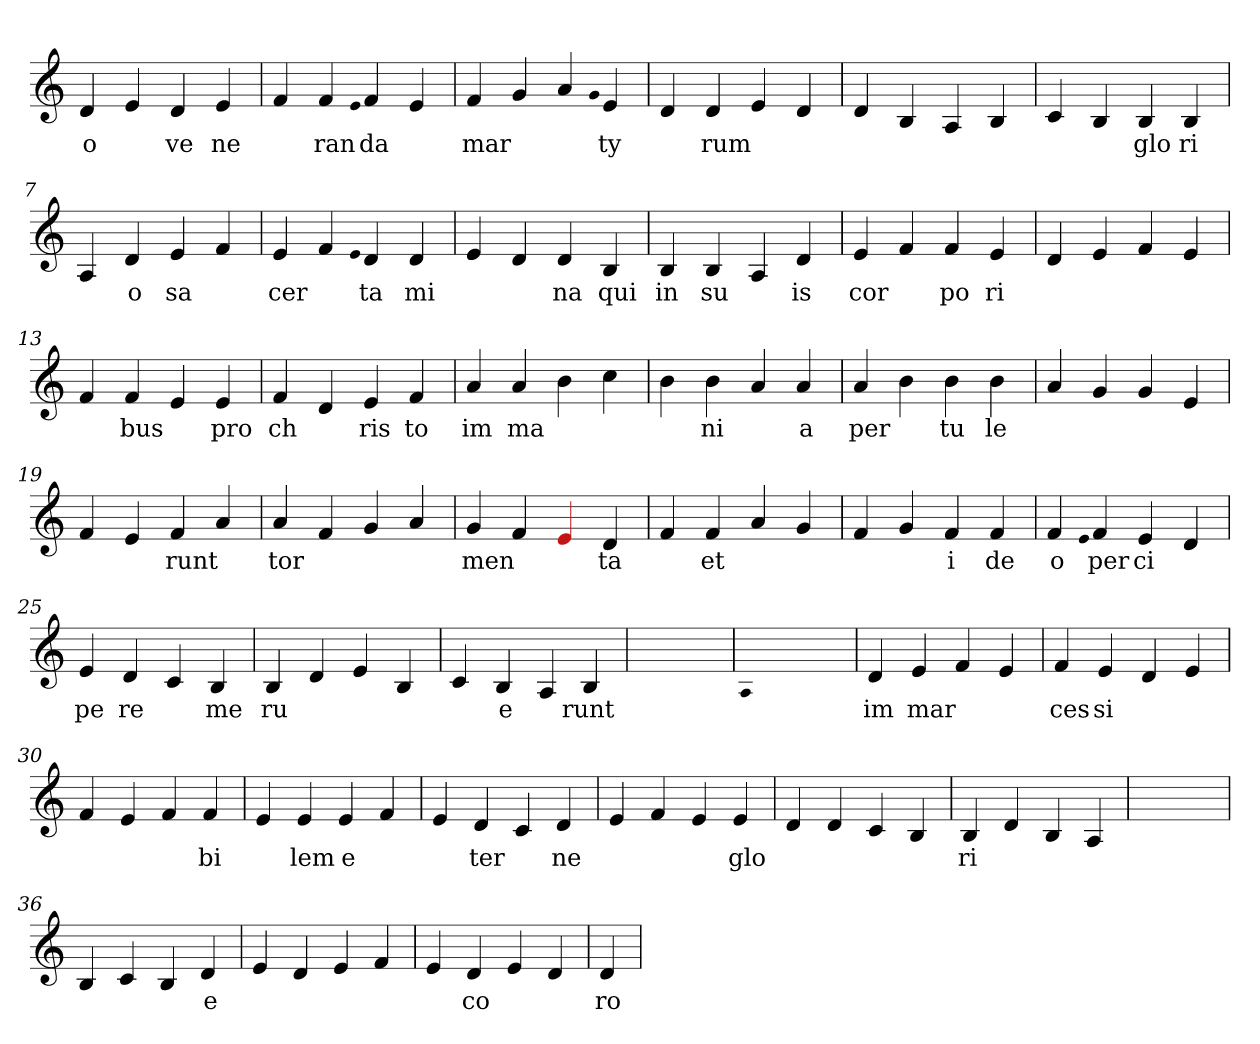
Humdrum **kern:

**kern	**text
*part1	*part1
*staff1	*staff1
*clefG2	*
=1	=1
4d	o
4e	.
4d	ve
4e	ne
=2	=2
4f	.
4f	ran
qqe	.
4f	da
4e	.
=3	=3
4f	mar
4g	.
4a	.
qqg	.
4e	ty
=4	=4
4d	.
4d	rum
4e	.
4d	.
=5	=5
4d	.
4B	.
4A	.
4B	.
=6	=6
4c	.
4B	.
4B	glo
4B	ri
=7	=7
4A	.
4d	o
4e	sa
4f	.
=8	=8
4e	cer
4f	.
qqe	.
4d	ta
4d	mi
=9	=9
4e	.
4d	.
4d	na
4B	qui
=10	=10
4B	in
4B	su
4A	.
4d	is
=11	=11
4e	cor
4f	.
4f	po
4e	ri
=12	=12
4d	.
4e	.
4f	.
4e	.
=13	=13
4f	.
4f	bus
4e	.
4e	pro
=14	=14
4f	ch
4d	.
4e	ris
4f	to
=15	=15
4a	im
4a	ma
4b	.
4cc	.
=16	=16
4b	.
4b	ni
4a	.
4a	a
=17	=17
4a	per
4b	.
4b	tu
4b	le
=18	=18
4a	.
4g	.
4g	.
4e	.
=19	=19
4f	.
4e	.
4f	runt
4a	.
=20	=20
4a	tor
4f	.
4g	.
4a	.
=21	=21
4g	men
4f	.
4Re	.
4d	ta
=22	=22
4f	.
4f	et
4a	.
4g	.
=23	=23
4f	.
4g	.
4f	i
4f	de
=24	=24
4f	o
qqe	.
4f	per
4e	ci
4d	.
=25	=25
4e	pe
4d	re
4c	.
4B	me
=26	=26
4B	ru
4d	.
4e	.
4B	.
=27	=27
4c	.
4B	e
4A	.
4B	runt
=28	=28
1ryy	.
=28	=28
qqA	.
1ryy	.
=28	=28
4d	im
4e	mar
4f	.
4e	.
=29	=29
4f	ces
4e	si
4d	.
4e	.
=30	=30
4f	.
4e	.
4f	.
4f	bi
=31	=31
4e	.
4e	lem
4e	e
4f	.
=32	=32
4e	.
4d	ter
4c	.
4d	ne
=33	=33
4e	.
4f	.
4e	.
4e	glo
=34	=34
4d	.
4d	.
4c	.
4B	.
=35	=35
4B	ri
4d	.
4B	.
4A	.
=36	=36
1ryy	.
=36	=36
4B	.
4c	.
4B	.
4d	e
=37	=37
4e	.
4d	.
4e	.
4f	.
=38	=38
4e	.
4d	co
4e	.
4d	.
=39	=39
4d	ro
=	=
*-	*-
